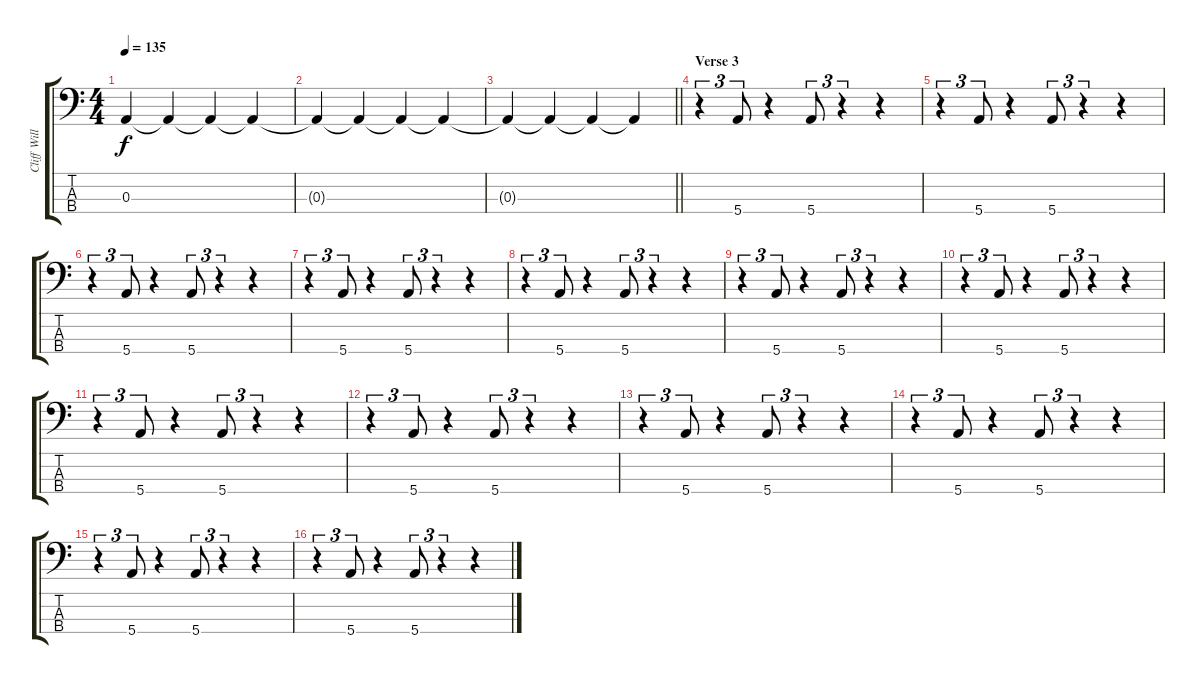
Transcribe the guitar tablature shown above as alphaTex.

\track ("Cliff Williams" "Cliff Will") {instrument electricbassfinger}
\staff {score tabs}
\tuning (G2 D2 A1 E1) {hide}
\ts (4 4)
\tempo 135
\clef f4
\ks c
0.3{t}.4{dy f volume 14} 0.3{t}.4{volume 13} 0.3{t}.4{volume 12} 0.3{t}.4{volume 11} |
0.3{t}.4{volume 10} 0.3{t}.4{volume 9} 0.3{t}.4{volume 8} 0.3{t}.4{volume 7} |
\barLineRight lightlight
0.3{t}.4{volume 6} 0.3{t}.4{volume 5} 0.3{t}.4{volume 4} 0.3{t}.4{volume 3} |
\section ("" "Verse 3")
r.4{tu (3 2) volume 15} 5.4.8{tu (3 2)} r.4 5.4.8{tu (3 2)} r.4{tu (3 2)} r.4 |
r.4{tu (3 2)} 5.4.8{tu (3 2)} r.4 5.4.8{tu (3 2)} r.4{tu (3 2)} r.4 |
r.4{tu (3 2)} 5.4.8{tu (3 2)} r.4 5.4.8{tu (3 2)} r.4{tu (3 2)} r.4 |
r.4{tu (3 2)} 5.4.8{tu (3 2)} r.4 5.4.8{tu (3 2)} r.4{tu (3 2)} r.4 |
r.4{tu (3 2)} 5.4.8{tu (3 2)} r.4 5.4.8{tu (3 2)} r.4{tu (3 2)} r.4 |
r.4{tu (3 2)} 5.4.8{tu (3 2)} r.4 5.4.8{tu (3 2)} r.4{tu (3 2)} r.4 |
r.4{tu (3 2)} 5.4.8{tu (3 2)} r.4 5.4.8{tu (3 2)} r.4{tu (3 2)} r.4 |
r.4{tu (3 2)} 5.4.8{tu (3 2)} r.4 5.4.8{tu (3 2)} r.4{tu (3 2)} r.4 |
r.4{tu (3 2)} 5.4.8{tu (3 2)} r.4 5.4.8{tu (3 2)} r.4{tu (3 2)} r.4 |
r.4{tu (3 2)} 5.4.8{tu (3 2)} r.4 5.4.8{tu (3 2)} r.4{tu (3 2)} r.4 |
r.4{tu (3 2)} 5.4.8{tu (3 2)} r.4 5.4.8{tu (3 2)} r.4{tu (3 2)} r.4 |
r.4{tu (3 2)} 5.4.8{tu (3 2)} r.4 5.4.8{tu (3 2)} r.4{tu (3 2)} r.4 |
r.4{tu (3 2)} 5.4.8{tu (3 2)} r.4 5.4.8{tu (3 2)} r.4{tu (3 2)} r.4
